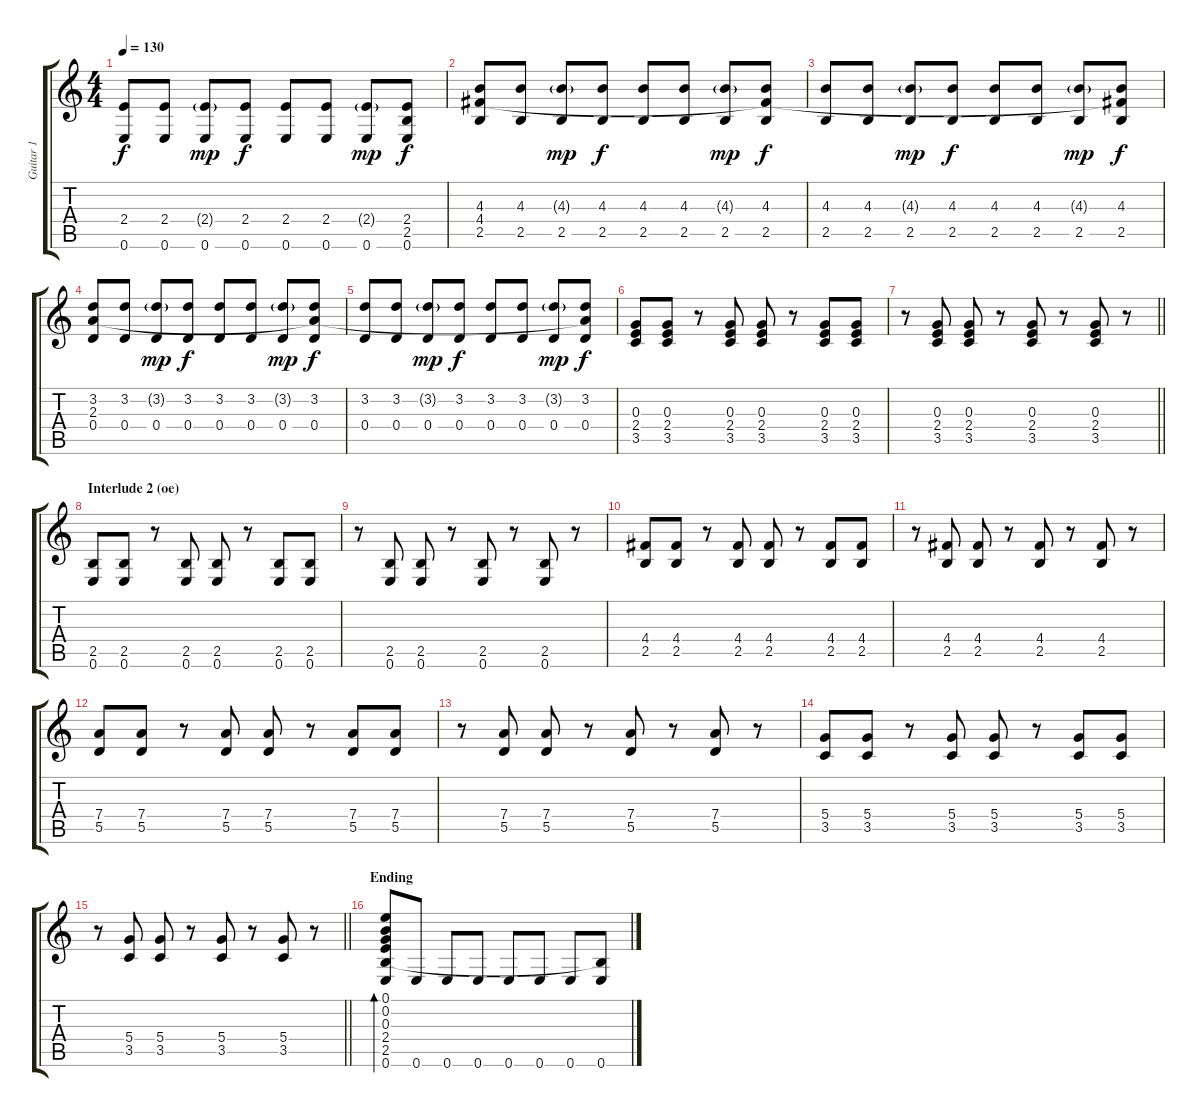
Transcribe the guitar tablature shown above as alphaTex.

\track ("Guitar 1" "Guitar 1") {instrument distortionguitar}
\staff {score tabs}
\tuning (E4 B3 G3 D3 A2 E2) {hide}
\ts (4 4)
\tempo 130
\clef g2
\ks c
(2.4 0.6).8{dy f} (2.4 0.6).8 (2.4{g} 0.6).8{dy mp} (2.4 0.6).8{dy f} (2.4 0.6).8 (2.4 0.6).8 (2.4{g} 0.6).8{dy mp} (2.4 2.5{t} 0.6).8{dy f} |
(4.3 4.4 2.5).8 (4.3 2.5).8 (4.3{g} 2.5).8{dy mp} (4.3 2.5).8{dy f} (4.3 2.5).8 (4.3 2.5).8 (4.3{g} 2.5).8{dy mp} (4.3 4.4{t} 2.5).8{dy f} |
(4.3 2.5).8 (4.3 2.5).8 (4.3{g} 2.5).8{dy mp} (4.3 2.5).8{dy f} (4.3 2.5).8 (4.3 2.5).8 (4.3{g} 2.5).8{dy mp} (4.3 4.4{t} 2.5).8{dy f} |
(3.2 2.3 0.4).8 (3.2 0.4).8 (3.2{g} 0.4).8{dy mp} (3.2 0.4).8{dy f} (3.2 0.4).8 (3.2 0.4).8 (3.2{g} 0.4).8{dy mp} (3.2 2.3{t} 0.4).8{dy f} |
(3.2 0.4).8 (3.2 0.4).8 (3.2{g} 0.4).8{dy mp} (3.2 0.4).8{dy f} (3.2 0.4).8 (3.2 0.4).8 (3.2{g} 0.4).8{dy mp} (3.2 2.3{t} 0.4).8{dy f} |
(0.3 2.4 3.5).8 (0.3 2.4 3.5).8 r.8 (0.3 2.4 3.5).8 (0.3 2.4 3.5).8 r.8 (0.3 2.4 3.5).8 (0.3 2.4 3.5).8 |
\barLineRight lightlight
r.8 (0.3 2.4 3.5).8 (0.3 2.4 3.5).8 r.8 (0.3 2.4 3.5).8 r.8 (0.3 2.4 3.5).8 r.8 |
\section ("" "Interlude 2 (oe)")
(2.5 0.6).8 (2.5 0.6).8 r.8 (2.5 0.6).8 (2.5 0.6).8 r.8 (2.5 0.6).8 (2.5 0.6).8 |
r.8 (2.5 0.6).8 (2.5 0.6).8 r.8 (2.5 0.6).8 r.8 (2.5 0.6).8 r.8 |
(4.4 2.5).8 (4.4 2.5).8 r.8 (4.4 2.5).8 (4.4 2.5).8 r.8 (4.4 2.5).8 (4.4 2.5).8 |
r.8 (4.4 2.5).8 (4.4 2.5).8 r.8 (4.4 2.5).8 r.8 (4.4 2.5).8 r.8 |
(7.4 5.5).8 (7.4 5.5).8 r.8 (7.4 5.5).8 (7.4 5.5).8 r.8 (7.4 5.5).8 (7.4 5.5).8 |
r.8 (7.4 5.5).8 (7.4 5.5).8 r.8 (7.4 5.5).8 r.8 (7.4 5.5).8 r.8 |
(5.4 3.5).8 (5.4 3.5).8 r.8 (5.4 3.5).8 (5.4 3.5).8 r.8 (5.4 3.5).8 (5.4 3.5).8 |
\barLineRight lightlight
r.8 (5.4 3.5).8 (5.4 3.5).8 r.8 (5.4 3.5).8 r.8 (5.4 3.5).8 r.8 |
\section ("" "Ending")
(0.1 0.2 0.3 2.4 2.5 0.6).8{bd 240} 0.6.8 0.6.8 0.6.8 0.6.8 0.6.8 0.6.8 (2.5{t} 0.6).8
